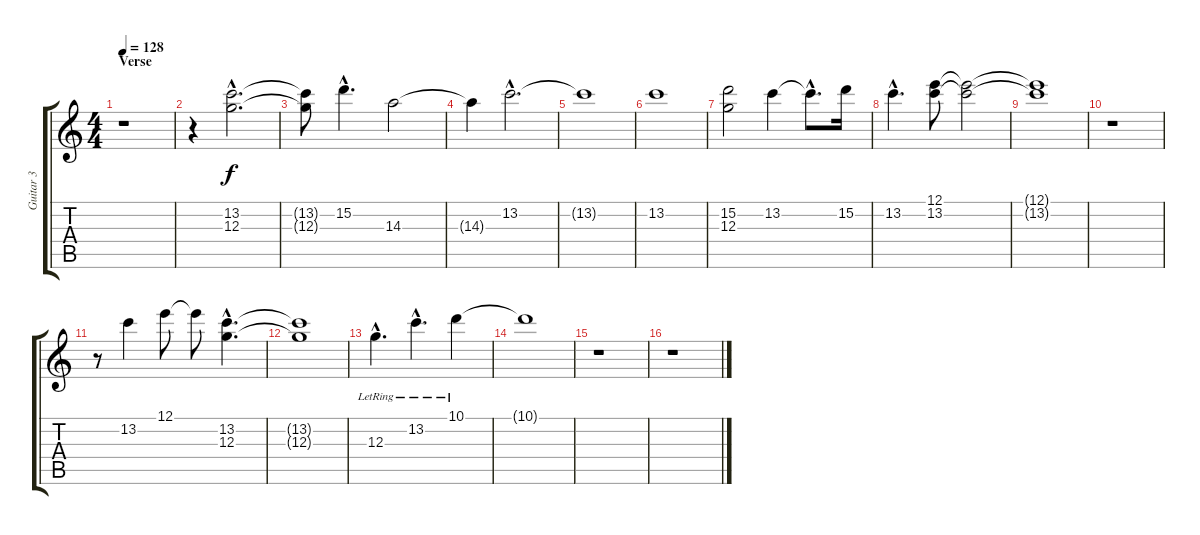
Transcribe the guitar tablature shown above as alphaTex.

\track ("Guitar 3" "Guitar 3") {instrument electricguitarjazz}
\staff {score tabs}
\tuning (E4 B3 G3 D3 A2 E2) {hide}
\ts (4 4)
\section ("" "Verse")
\tempo 128
\clef g2
\ks c
r.1{dy f} |
r.4 (13.2{hac} 12.3{hac}).2{d} |
(13.2{t} 12.3{t}).8 15.2{hac}.4{d} 14.3.2 |
14.3{t}.4 13.2{hac}.2{d} |
13.2{t}.1 |
13.2.1 |
(15.2 12.3).2 13.2.4 13.2{hac t}.8{d} 15.2.16 |
13.2{hac}.4{d} (12.1 13.2).8 (12.1{t} 13.2{t}).2 |
(12.1{t} 13.2{t}).1{volume 10} |
r.1 |
r.8 13.2.4 12.1.8 12.1{t}.8 (13.2{hac} 12.3{hac}).4{d} |
(13.2{t} 12.3{t}).1 |
12.3{hac lr}.4{d} 13.2{hac lr}.4{d} 10.1{lr}.4 |
10.1{t}.1{volume 0} |
r.1 |
r.1
